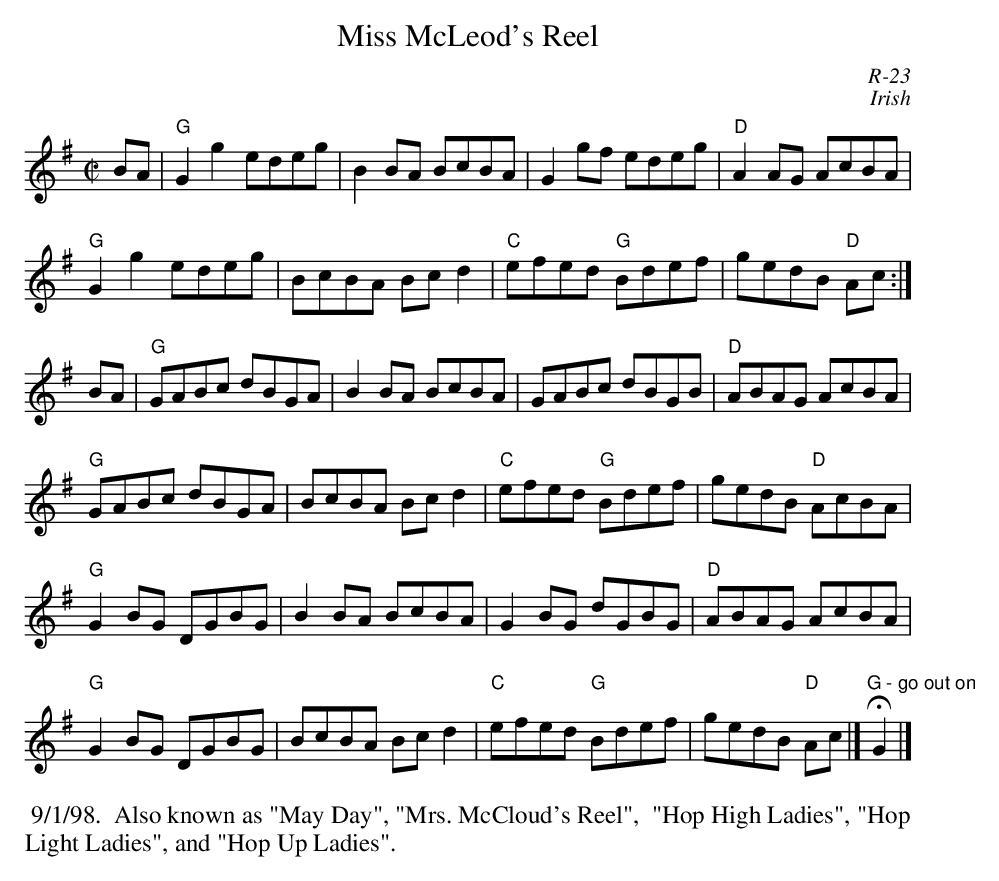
X:1
T: Miss McLeod's Reel
C: R-23
C: Irish
M: C|
K: G
BA|"G"G2g2 edeg| B2BA BcBA| G2gf edeg| "D"A2AG AcBA|
   "G"G2g2 edeg| BcBA Bcd2| "C"efed "G"Bdef| gedB "D"Ac :|
\
BA| "G"GABc dBGA| B2BA BcBA| GABc dBGB| "D"ABAG AcBA|
    "G"GABc dBGA| BcBA Bcd2| "C"efed "G"Bdef| gedB "D"AcBA |
    "G"G2BG DGBG| B2BA BcBA| G2BG dGBG| "D"ABAG AcBA|
    "G"G2BG DGBG| BcBA Bcd2| "C"efed "G"Bdef| gedB "D"Ac |] "G - go out on" HG2 |]
